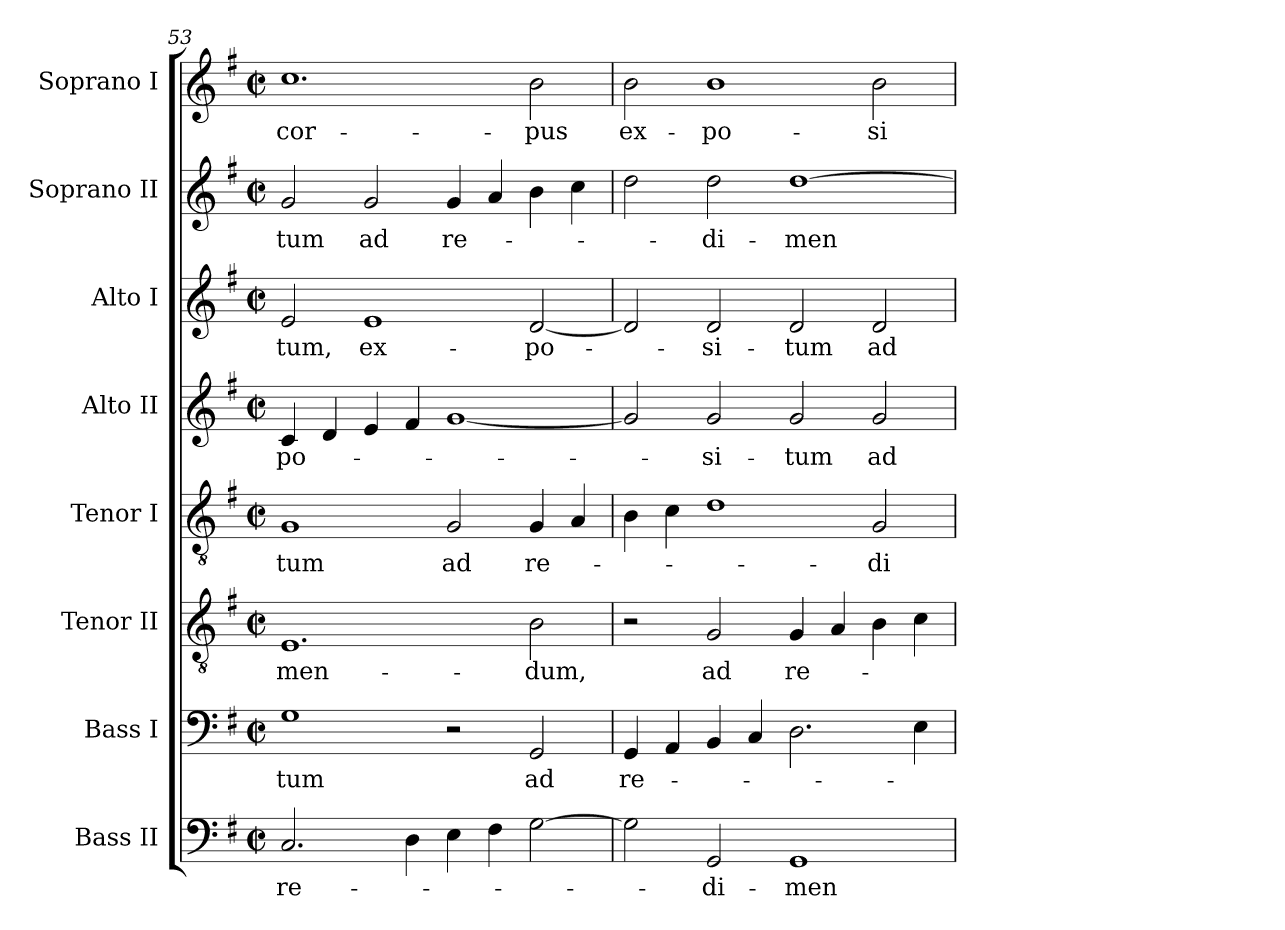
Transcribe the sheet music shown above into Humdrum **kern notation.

**kern	**text	**kern	**text	**kern	**text	**kern	**text	**kern	**text	**kern	**text	**kern	**text	**kern	**text
*part8	*part8	*part7	*part7	*part6	*part6	*part5	*part5	*part4	*part4	*part3	*part3	*part2	*part2	*part1	*part1
*staff8	*staff8	*staff7	*staff7	*staff6	*staff6	*staff5	*staff5	*staff4	*staff4	*staff3	*staff3	*staff2	*staff2	*staff1	*staff1
*I"Bass II	*	*I"Bass I	*	*I"Tenor II	*	*I"Tenor I	*	*I"Alto II	*	*I"Alto I	*	*I"Soprano II	*	*I"Soprano I	*
*I'BII	*	*I'BI	*	*I'TII	*	*I'TI	*	*I'AII	*	*I'AI	*	*	*	*	*
!!LO:LB:g=z
*clefF4	*	*clefF4	*	*clefGv2	*	*clefGv2	*	*clefG2	*	*clefG2	*	*clefG2	*	*clefG2	*
*k[f#]	*	*k[f#]	*	*k[f#]	*	*k[f#]	*	*k[f#]	*	*k[f#]	*	*k[f#]	*	*k[f#]	*
*G:	*	*G:	*	*G:	*	*G:	*	*G:	*	*G:	*	*G:	*	*G:	*
*M2/2	*	*M2/2	*	*M2/2	*	*M2/2	*	*M2/2	*	*M2/2	*	*M2/2	*	*M2/2	*
*met(c|)	*	*met(c|)	*	*met(c|)	*	*met(c|)	*	*met(c|)	*	*met(c|)	*	*met(c|)	*	*met(c|)	*
=53	=53	=53	=53	=53	=53	=53	=53	=53	=53	=53	=53	=53	=53	=53	=53
!	!LO:LY:b:color=#000000	!	!	!	!	!	!	!	!	!	!	!	!	!	!
!	!	!	!LO:LY:b:color=#000000	!	!	!	!	!	!	!	!	!	!	!	!
!	!	!	!	!	!LO:LY:b:color=#000000	!	!	!	!	!	!	!	!	!	!
!	!	!	!	!	!	!	!LO:LY:b:color=#000000	!	!	!	!	!	!	!	!
!	!	!	!	!	!	!	!	!	!LO:LY:b:color=#000000	!	!	!	!	!	!
!	!	!	!	!	!	!	!	!	!	!	!LO:LY:b:color=#000000	!	!	!	!
!	!	!	!	!	!	!	!	!	!	!	!	!	!LO:LY:b:color=#000000	!	!
!	!	!	!	!	!	!	!	!	!	!	!	!	!	!	!LO:LY:b:color=#000000
2.Ci/	re-	1Gi	-tum	1.Ei	-men-	1Gi	-tum	4ci/	-po-	2ei/	-tum,	2gi/	-tum	1.cci	cor-
.	.	.	.	.	.	.	.	4di/	.	.	.	.	.	.	.
!	!	!	!	!	!	!	!	!	!	!	!LO:LY:b:color=#000000	!	!	!	!
!	!	!	!	!	!	!	!	!	!	!	!	!	!LO:LY:b:color=#000000	!	!
.	.	.	.	.	.	.	.	4ei/	.	1ei	ex-	2gi/	ad	.	.
4Di\	.	.	.	.	.	.	.	4f#i/	.	.	.	.	.	.	.
!	!	!	!	!	!	!	!LO:LY:b:color=#000000	!	!	!	!	!	!	!	!
!	!	!	!	!	!	!	!	!	!	!	!	!	!LO:LY:b:color=#000000	!	!
4Ei\	.	2r	.	.	.	2Gi/	ad	[<1gi	.	.	.	4gi/	re-	.	.
4F#i\	.	.	.	.	.	.	.	.	.	.	.	4ai/	.	.	.
!	!	!	!LO:LY:b:color=#000000	!	!	!	!	!	!	!	!	!	!	!	!
!	!	!	!	!	!LO:LY:b:color=#000000	!	!	!	!	!	!	!	!	!	!
!	!	!	!	!	!	!	!LO:LY:b:color=#000000	!	!	!	!	!	!	!	!
!	!	!	!	!	!	!	!	!	!	!	!LO:LY:b:color=#000000	!	!	!	!
!	!	!	!	!	!	!	!	!	!	!	!	!	!	!	!LO:LY:b:color=#000000
[>2Gi\	.	2GGi/	ad	2Bi\	-dum,	4Gi/	re-	.	.	[<2di/	-po-	4bi\	.	2bi\	-pus
.	.	.	.	.	.	4Ai/	.	.	.	.	.	4cci\	.	.	.
=54	=54	=54	=54	=54	=54	=54	=54	=54	=54	=54	=54	=54	=54	=54	=54
!	!	!	!LO:LY:b:color=#000000	!	!	!	!	!	!	!	!	!	!	!	!
!	!	!	!	!	!	!	!	!	!	!	!	!	!	!	!LO:LY:b:color=#000000
2Gi\]	.	4GGi/	re-	2r	.	4Bi\	.	2gi/]	.	2di/]	.	2ddi\	.	2bi\	ex-
.	.	4AAi/	.	.	.	4ci\	.	.	.	.	.	.	.	.	.
!	!LO:LY:b:color=#000000	!	!	!	!	!	!	!	!	!	!	!	!	!	!
!	!	!	!	!	!LO:LY:b:color=#000000	!	!	!	!	!	!	!	!	!	!
!	!	!	!	!	!	!	!	!	!LO:LY:b:color=#000000	!	!	!	!	!	!
!	!	!	!	!	!	!	!	!	!	!	!LO:LY:b:color=#000000	!	!	!	!
!	!	!	!	!	!	!	!	!	!	!	!	!	!LO:LY:b:color=#000000	!	!
!	!	!	!	!	!	!	!	!	!	!	!	!	!	!	!LO:LY:b:color=#000000
2GGi/	-di-	4BBi/	.	2Gi/	ad	1di	.	2gi/	-si-	2di/	-si-	2ddi\	-di-	1bi	-po-
.	.	4Ci/	.	.	.	.	.	.	.	.	.	.	.	.	.
!	!LO:LY:b:color=#000000	!	!	!	!	!	!	!	!	!	!	!	!	!	!
!	!	!	!	!	!LO:LY:b:color=#000000	!	!	!	!	!	!	!	!	!	!
!	!	!	!	!	!	!	!	!	!LO:LY:b:color=#000000	!	!	!	!	!	!
!	!	!	!	!	!	!	!	!	!	!	!LO:LY:b:color=#000000	!	!	!	!
!	!	!	!	!	!	!	!	!	!	!	!	!	!LO:LY:b:color=#000000	!	!
1GGi	-men-	2.Di\	.	4Gi/	re-	.	.	2gi/	-tum	2di/	-tum	[>1ddi	-men-	.	.
.	.	.	.	4Ai/	.	.	.	.	.	.	.	.	.	.	.
!	!	!	!	!	!	!	!LO:LY:b:color=#000000	!	!	!	!	!	!	!	!
!	!	!	!	!	!	!	!	!	!LO:LY:b:color=#000000	!	!	!	!	!	!
!	!	!	!	!	!	!	!	!	!	!	!LO:LY:b:color=#000000	!	!	!	!
!	!	!	!	!	!	!	!	!	!	!	!	!	!	!	!LO:LY:b:color=#000000
.	.	.	.	4Bi\	.	2Gi/	-di-	2gi/	ad	2di/	ad	.	.	2bi\	-si-
.	.	4Ei\	.	4ci\	.	.	.	.	.	.	.	.	.	.	.
=	=	=	=	=	=	=	=	=	=	=	=	=	=	=	=
*-	*-	*-	*-	*-	*-	*-	*-	*-	*-	*-	*-	*-	*-	*-	*-
